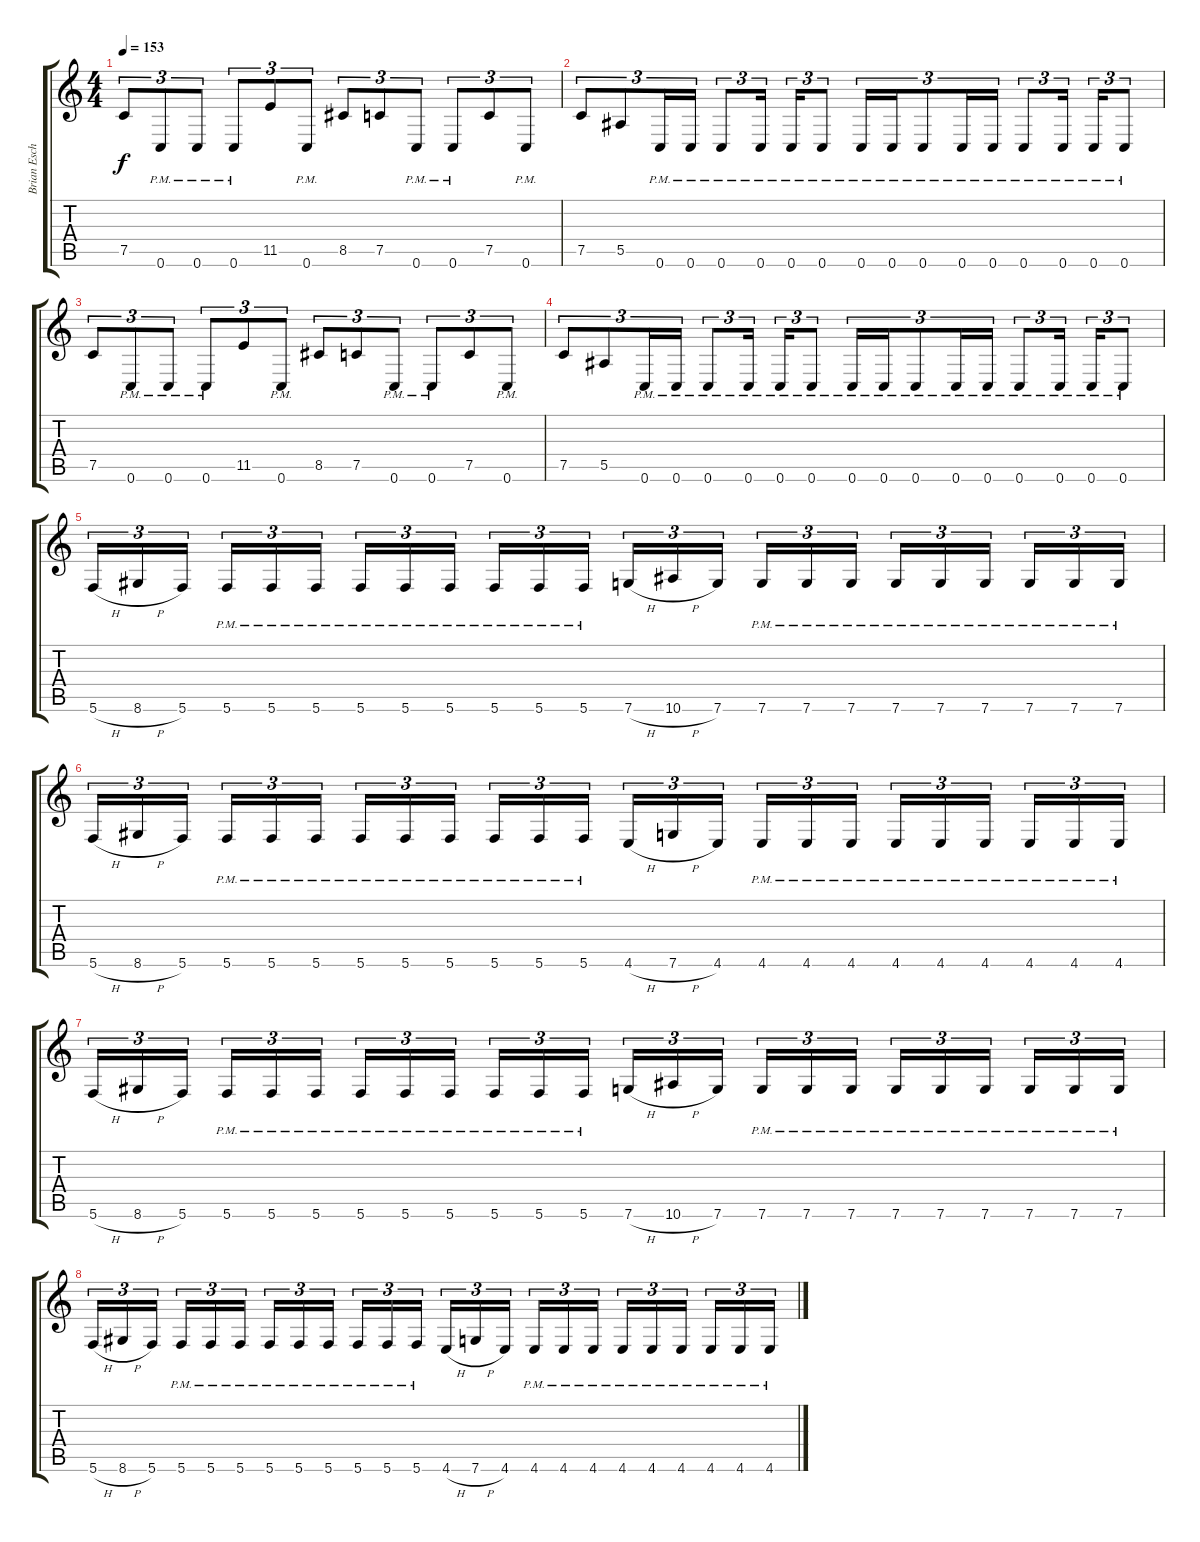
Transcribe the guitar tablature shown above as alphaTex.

\track ("Brian Eschbach (Lead Guitar)" "Brian Esch") {instrument distortionguitar}
\staff {score tabs}
\tuning (C4 G3 Eb3 Bb2 F2 C2) {hide}
\ts (4 4)
\tempo 153
\clef g2
\ks c
7.5.8{tu (3 2) dy f} 0.6{pm}.8{tu (3 2)} 0.6{pm}.8{tu (3 2)} 0.6{pm}.8{tu (3 2)} 11.5.8{tu (3 2)} 0.6{pm}.8{tu (3 2)} 8.5.8{tu (3 2)} 7.5.8{tu (3 2)} 0.6{pm}.8{tu (3 2)} 0.6{pm}.8{tu (3 2)} 7.5.8{tu (3 2)} 0.6{pm}.8{tu (3 2)} |
7.5.8{tu (3 2)} 5.5.8{tu (3 2)} 0.6{pm}.16{tu (3 2)} 0.6{pm}.16{tu (3 2)} 0.6{pm}.8{tu (3 2)} 0.6{pm}.16{tu (3 2)} 0.6{pm}.16{tu (3 2)} 0.6{pm}.8{tu (3 2)} 0.6{pm}.16{tu (3 2)} 0.6{pm}.16{tu (3 2)} 0.6{pm}.8{tu (3 2)} 0.6{pm}.16{tu (3 2)} 0.6{pm}.16{tu (3 2)} 0.6{pm}.8{tu (3 2)} 0.6{pm}.16{tu (3 2)} 0.6{pm}.16{tu (3 2)} 0.6{pm}.8{tu (3 2)} |
7.5.8{tu (3 2)} 0.6{pm}.8{tu (3 2)} 0.6{pm}.8{tu (3 2)} 0.6{pm}.8{tu (3 2)} 11.5.8{tu (3 2)} 0.6{pm}.8{tu (3 2)} 8.5.8{tu (3 2)} 7.5.8{tu (3 2)} 0.6{pm}.8{tu (3 2)} 0.6{pm}.8{tu (3 2)} 7.5.8{tu (3 2)} 0.6{pm}.8{tu (3 2)} |
7.5.8{tu (3 2)} 5.5.8{tu (3 2)} 0.6{pm}.16{tu (3 2)} 0.6{pm}.16{tu (3 2)} 0.6{pm}.8{tu (3 2)} 0.6{pm}.16{tu (3 2)} 0.6{pm}.16{tu (3 2)} 0.6{pm}.8{tu (3 2)} 0.6{pm}.16{tu (3 2)} 0.6{pm}.16{tu (3 2)} 0.6{pm}.8{tu (3 2)} 0.6{pm}.16{tu (3 2)} 0.6{pm}.16{tu (3 2)} 0.6{pm}.8{tu (3 2)} 0.6{pm}.16{tu (3 2)} 0.6{pm}.16{tu (3 2)} 0.6{pm}.8{tu (3 2)} |
5.6{h}.16{tu (3 2)} 8.6{h}.16{tu (3 2)} 5.6.16{tu (3 2)} 5.6{pm}.16{tu (3 2)} 5.6{pm}.16{tu (3 2)} 5.6{pm}.16{tu (3 2)} 5.6{pm}.16{tu (3 2)} 5.6{pm}.16{tu (3 2)} 5.6{pm}.16{tu (3 2)} 5.6{pm}.16{tu (3 2)} 5.6{pm}.16{tu (3 2)} 5.6{pm}.16{tu (3 2)} 7.6{h}.16{tu (3 2)} 10.6{h}.16{tu (3 2)} 7.6.16{tu (3 2)} 7.6{pm}.16{tu (3 2)} 7.6{pm}.16{tu (3 2)} 7.6{pm}.16{tu (3 2)} 7.6{pm}.16{tu (3 2)} 7.6{pm}.16{tu (3 2)} 7.6{pm}.16{tu (3 2)} 7.6{pm}.16{tu (3 2)} 7.6{pm}.16{tu (3 2)} 7.6{pm}.16{tu (3 2)} |
5.6{h}.16{tu (3 2)} 8.6{h}.16{tu (3 2)} 5.6.16{tu (3 2)} 5.6{pm}.16{tu (3 2)} 5.6{pm}.16{tu (3 2)} 5.6{pm}.16{tu (3 2)} 5.6{pm}.16{tu (3 2)} 5.6{pm}.16{tu (3 2)} 5.6{pm}.16{tu (3 2)} 5.6{pm}.16{tu (3 2)} 5.6{pm}.16{tu (3 2)} 5.6{pm}.16{tu (3 2)} 4.6{h}.16{tu (3 2)} 7.6{h}.16{tu (3 2)} 4.6.16{tu (3 2)} 4.6{pm}.16{tu (3 2)} 4.6{pm}.16{tu (3 2)} 4.6{pm}.16{tu (3 2)} 4.6{pm}.16{tu (3 2)} 4.6{pm}.16{tu (3 2)} 4.6{pm}.16{tu (3 2)} 4.6{pm}.16{tu (3 2)} 4.6{pm}.16{tu (3 2)} 4.6{pm}.16{tu (3 2)} |
5.6{h}.16{tu (3 2)} 8.6{h}.16{tu (3 2)} 5.6.16{tu (3 2)} 5.6{pm}.16{tu (3 2)} 5.6{pm}.16{tu (3 2)} 5.6{pm}.16{tu (3 2)} 5.6{pm}.16{tu (3 2)} 5.6{pm}.16{tu (3 2)} 5.6{pm}.16{tu (3 2)} 5.6{pm}.16{tu (3 2)} 5.6{pm}.16{tu (3 2)} 5.6{pm}.16{tu (3 2)} 7.6{h}.16{tu (3 2)} 10.6{h}.16{tu (3 2)} 7.6.16{tu (3 2)} 7.6{pm}.16{tu (3 2)} 7.6{pm}.16{tu (3 2)} 7.6{pm}.16{tu (3 2)} 7.6{pm}.16{tu (3 2)} 7.6{pm}.16{tu (3 2)} 7.6{pm}.16{tu (3 2)} 7.6{pm}.16{tu (3 2)} 7.6{pm}.16{tu (3 2)} 7.6{pm}.16{tu (3 2)} |
5.6{h}.16{tu (3 2)} 8.6{h}.16{tu (3 2)} 5.6.16{tu (3 2)} 5.6{pm}.16{tu (3 2)} 5.6{pm}.16{tu (3 2)} 5.6{pm}.16{tu (3 2)} 5.6{pm}.16{tu (3 2)} 5.6{pm}.16{tu (3 2)} 5.6{pm}.16{tu (3 2)} 5.6{pm}.16{tu (3 2)} 5.6{pm}.16{tu (3 2)} 5.6{pm}.16{tu (3 2)} 4.6{h}.16{tu (3 2)} 7.6{h}.16{tu (3 2)} 4.6.16{tu (3 2)} 4.6{pm}.16{tu (3 2)} 4.6{pm}.16{tu (3 2)} 4.6{pm}.16{tu (3 2)} 4.6{pm}.16{tu (3 2)} 4.6{pm}.16{tu (3 2)} 4.6{pm}.16{tu (3 2)} 4.6{pm}.16{tu (3 2)} 4.6{pm}.16{tu (3 2)} 4.6{pm}.16{tu (3 2)}
